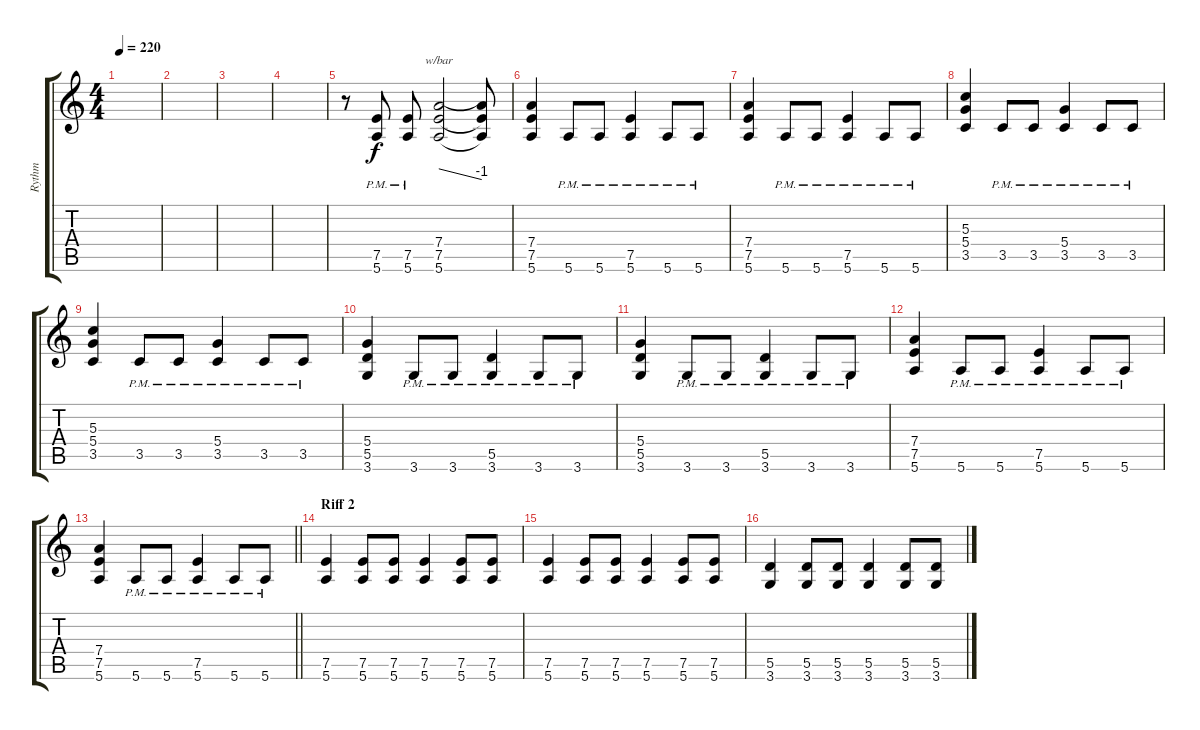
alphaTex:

\track ("Rythm" "Rythm") {instrument distortionguitar}
\staff {score tabs}
\tuning (E4 B3 G3 D3 A2 E2) {hide}
\ts (4 4)
\tempo 220
\clef g2
\ks c
|
|
|
|
r.8{volume 14} (7.5{pm} 5.6{pm}).8 (7.5{pm} 5.6{pm}).8 (7.4 7.5 5.6).2{tbe (dive default 0 0 60 -4)} (7.4{t} 7.5{t} 5.6{t}).8 |
(7.4 7.5 5.6).4 5.6{pm}.8 5.6{pm}.8 (7.5{pm} 5.6{pm}).4 5.6{pm}.8 5.6{pm}.8 |
(7.4 7.5 5.6).4 5.6{pm}.8 5.6{pm}.8 (7.5{pm} 5.6{pm}).4 5.6{pm}.8 5.6{pm}.8 |
(5.3 5.4 3.5).4 3.5{pm}.8 3.5{pm}.8 (5.4{pm} 3.5{pm}).4 3.5{pm}.8 3.5{pm}.8 |
(5.3 5.4 3.5).4 3.5{pm}.8 3.5{pm}.8 (5.4{pm} 3.5{pm}).4 3.5{pm}.8 3.5{pm}.8 |
(5.4 5.5 3.6).4 3.6{pm}.8 3.6{pm}.8 (5.5{pm} 3.6).4 3.6{pm}.8 3.6{pm}.8 |
(5.4 5.5 3.6).4 3.6{pm}.8 3.6{pm}.8 (5.5{pm} 3.6).4 3.6{pm}.8 3.6{pm}.8 |
(7.4 7.5 5.6).4 5.6{pm}.8 5.6{pm}.8 (7.5{pm} 5.6{pm}).4 5.6{pm}.8 5.6{pm}.8 |
\barLineRight lightlight
(7.4 7.5 5.6).4 5.6{pm}.8 5.6{pm}.8 (7.5{pm} 5.6{pm}).4 5.6{pm}.8 5.6{pm}.8 |
\section ("" "Riff 2")
(7.5 5.6).4 (7.5 5.6).8 (7.5 5.6).8 (7.5 5.6).4 (7.5 5.6).8 (7.5 5.6).8 |
(7.5 5.6).4 (7.5 5.6).8 (7.5 5.6).8 (7.5 5.6).4 (7.5 5.6).8 (7.5 5.6).8 |
(5.5 3.6).4 (5.5 3.6).8 (5.5 3.6).8 (5.5 3.6).4 (5.5 3.6).8 (5.5 3.6).8
